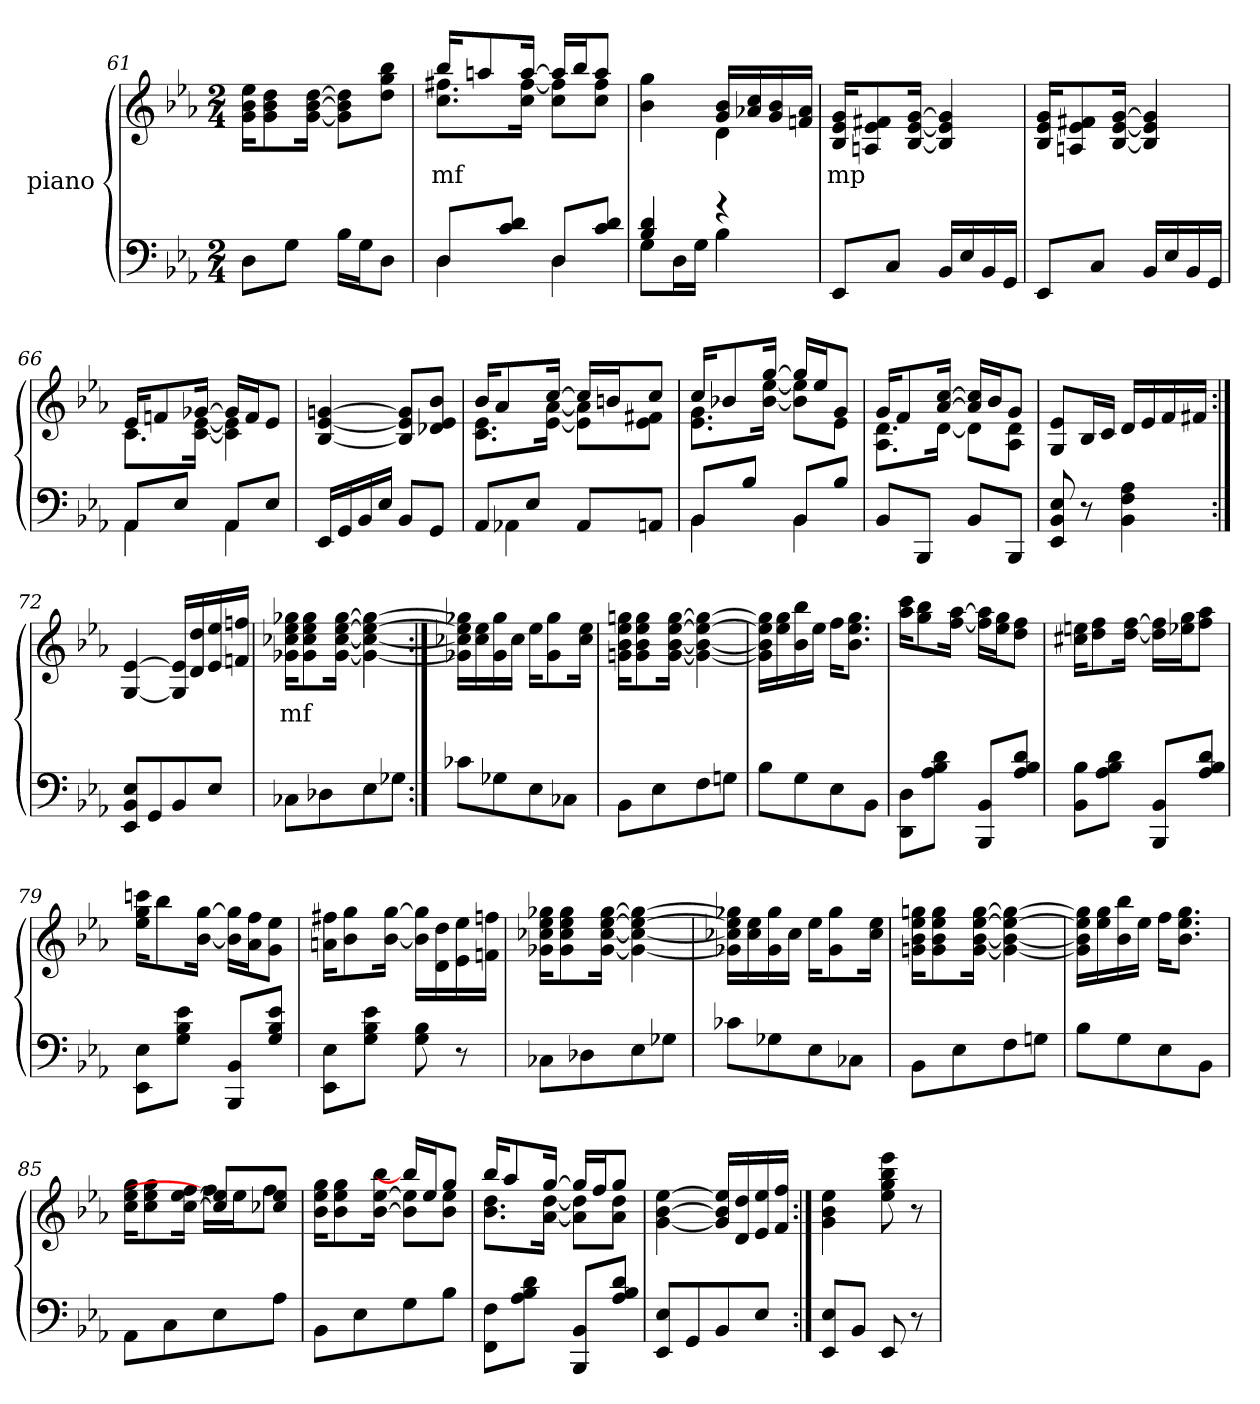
**kern	**kern	**text
*part2	*part1	*part1
*staff2	*staff1	*staff1
*I"piano	*I"piano	*
*clefF4	*clefG2	*
*k[b-e-a-]	*k[b-e-a-]	*
*E-:	*E-:	*
*M2/4	*M2/4	*
=61	=61	=61
8DL	16ee- 16b- 16gKL	.
.	8dd 8b- 8g	.
8GJ	.	.
.	[16dd [16b- [16gJk	.
16B-LL	8dd] 8b-] 8g]L	.
16GJ	.	.
8DJ	8bb- 8gg 8ddJ	.
=62	=62	=62
*^	*^	*
8DL	4D	16bb-KL	8.ff#X 8.ccL	mf
.	.	8aan	.	.
8d 8cJ	.	.	.	.
.	.	[16aaJk	[16ff# 16ccJk	.
8DL	4D	16aaLL]	8ff#] 8ccL	.
.	.	16bb-J	.	.
8d 8cJ	.	8aaJ	8ff# 8ccJ	.
=63	=63	=63	=63	=63
4d 4B-	8GL	4gg 4b-	4ryy	.
.	16DL	.	.	.
.	16GJJ	.	.	.
4r	4B-	16b- 16gLL	4d	.
.	.	16cc 16a-X	.	.
.	.	16b- 16g	.	.
.	.	16a- 16fnJJ	.	.
*v	*v	*	*	*
*	*v	*v	*
=64	=64	=64
8EE-L	16g 16e- 16B-KL	mp
.	8f#X 8e- 8An	.
8CJ	.	.
.	[16g [16e- [16B-Jk	.
16BB-LL	4g] 4e-] 4B-]	.
16E-	.	.
16BB-	.	.
16GGJJ	.	.
=65	=65	=65
8EE-L	16g 16e- 16B-KL	.
.	8f#X 8e- 8An	.
8CJ	.	.
.	[16g [16e- [16B-Jk	.
16BB-LL	4g] 4e-] 4B-]	.
16E-	.	.
16BB-	.	.
16GGJJ	.	.
=66	=66	=66
*^	*^	*
8AA-L	4AA-	16e-KL	8.cL	.
.	.	8fn	.	.
8E-J	.	.	.	.
.	.	[16g-XJk	[16e- [16cJk	.
8AA-L	4AA-	16g-LL]	4e-] 4c]	.
.	.	16fJ	.	.
8E-J	.	8e-J	.	.
*v	*v	*	*	*
*	*v	*v	*
=67	=67	=67
16EE-LL	[4gn [4e- [4B-	.
16GG	.	.
16BB-	.	.
16E-JJ	.	.
8BB-L	8g] 8e-] 8B-]L	.
8GGJ	8b- 8e- 8d-XJ	.
=68	=68	=68
*^	*^	*
8AA-L	4AA-X	16b-KL	8.e- 8.cL	.
.	.	8a-	.	.
8E-J	.	.	.	.
.	.	[16ccJk	[16a- [16e-Jk	.
8AA-L	4ryy	16ccLL]	8a-] 8e-]L	.
.	.	16bnJ	.	.
8AAnJ	.	8ccJ	8f#X 8e-J	.
=69	=69	=69	=69	=69
8BB-L	4BB-	16ccKL	8.g 8.e-L	.
.	.	8b-X	.	.
8B-J	.	.	.	.
.	.	[16ggJk	[16ee- [16b-Jk	.
8BB-L	4BB-	16ggLL]	8ee-] 8b-]L	.
.	.	16ee-J	.	.
8B-J	.	8gJ	8e-J	.
*v	*v	*	*	*
=70	=70	=70	=70
8BB-L	16gKL	8.d 8.A-L	.
.	8f	.	.
8BBB-J	.	.	.
.	[16cc [16a-Jk	[16dJk	.
8BB-L	16cc] 16a-]LL	8dL]	.
.	16b-J	.	.
8BBB-J	8gJ	8d 8A-J	.
*	*v	*v	*
=71	=71	=71
8E- 8BB- 8EE-	8e- 8GL	.
8r	16B-L	.
.	16cJJ	.
4A- 4F 4BB-	16dLL	.
.	16e-	.
.	16f	.
.	16f#XJJ	.
=72:|!	=72:|!	=72:|!
8E- 8BB- 8EE-L	[4e- [4G	.
8GG	.	.
8BB-	16e-] 16G]LL	.
.	16dd 16d	.
8E-J	16ee- 16e-	.
.	16ffn 16fnJJ	.
=73	=73	=73
8C-XL	16gg-X 16ee- 16cc-X 16g-XKL	mf
.	8gg- 8ee- 8cc- 8g-	.
8D-X	.	.
.	[16gg- [16ee- [16cc- [16g-Jk	.
8E-	4gg-_ 4ee-_ 4cc-_ 4g-_	.
8G-XJ	.	.
=74:|!	=74:|!	=74:|!
8c-XL	16gg-X] 16ee-] 16cc-X] 16g-X]LL	.
.	16ee- 16cc-	.
8G-X	16gg- 16g-	.
.	16cc-JJ	.
8E-	16ee-KL	.
.	8gg- 8g-	.
8C-J	.	.
.	16ee- 16cc-Jk	.
=75	=75	=75
8BB-L	16ggn 16ee- 16b- 16gnKL	.
.	8gg 8ee- 8b- 8g	.
8E-	.	.
.	[16gg [16ee- [16b- [16gJk	.
8F	4gg_ 4ee-_ 4b-_ 4g_	.
8GnJ	.	.
=76	=76	=76
8B-L	16gg] 16ee-] 16b-] 16g]LL	.
.	16gg 16ee-	.
8G	16bb- 16b-	.
.	16ee-JJ	.
8E-	16ffKL	.
.	8.gg 8.ee- 8.b-J	.
8BB-J	.	.
=77	=77	=77
8D 8DDL	16ccc 16aa-KL	.
.	8bb- 8gg	.
8d 8B- 8A-J	.	.
.	[16aa- [16ffJk	.
8BB- 8BBB-L	16aa-] 16ff]LL	.
.	16gg 16ee-J	.
8d 8B- 8A-J	8ff 8ddJ	.
=78	=78	=78
8B- 8BB-L	16een 16cc#XKL	.
.	8ff 8dd	.
8d 8B- 8A-J	.	.
.	[16ff [16ddJk	.
8BB- 8BBB-L	16ff] 16dd]LL	.
.	16gg 16ee-XJ	.
8d 8B- 8A-J	8aa- 8ffJ	.
=79	=79	=79
8E- 8EE-L	16cccn 16gg 16ee-KL	.
.	8bb-	.
8e- 8B- 8GJ	.	.
.	[16gg [16b-Jk	.
8BB- 8BBB-L	16gg] 16b-]LL	.
.	16ff 16a-J	.
8e- 8B- 8GJ	8ee- 8gJ	.
=80	=80	=80
8E- 8EE-L	16ff#X 16anKL	.
.	8gg 8b-	.
8e- 8B- 8GJ	.	.
.	[16gg [16b-Jk	.
8B- 8G	16gg] 16b-]LL	.
.	16dd 16d	.
8r	16ee- 16e-	.
.	16ffn 16fnJJ	.
=81	=81	=81
8C-XL	16gg-X 16ee- 16cc-X 16g-XKL	.
.	8gg- 8ee- 8cc- 8g-	.
8D-X	.	.
.	[16gg- [16ee- [16cc- [16g-Jk	.
8E-	4gg-_ 4ee-_ 4cc-_ 4g-_	.
8G-XJ	.	.
=82	=82	=82
8c-XL	16gg-X] 16ee-] 16cc-X] 16g-X]LL	.
.	16ee- 16cc-	.
8G-X	16gg- 16g-	.
.	16cc-JJ	.
8E-	16ee-KL	.
.	8gg- 8g-	.
8C-J	.	.
.	16ee- 16cc-Jk	.
=83	=83	=83
8BB-L	16ggn 16ee- 16b- 16gnKL	.
.	8gg 8ee- 8b- 8g	.
8E-	.	.
.	[16gg [16ee- [16b- [16gJk	.
8F	4gg_ 4ee-_ 4b-_ 4g_	.
8GnJ	.	.
=84	=84	=84
8B-L	16gg] 16ee-] 16b-] 16g]LL	.
.	16gg 16ee-	.
8G	16bb- 16b-	.
.	16ee-JJ	.
8E-	16ffKL	.
.	8.gg 8.ee- 8.b-J	.
8BB-J	.	.
=85	=85	=85
*	*^	*
8AA-L	16gg 16ee- 16ccKL	4ryy	.
.	8gg 8ee- 8cc	.	.
8C	.	.	.
.	16ff [16ee- [16ccJk	.	.
8E-	8ee-] 8cc]L	16ffLL]	.
.	.	16ee-J	.
8A-J	8ee- 8cc-XJ	8ffJ	.
=86	=86	=86	=86
8BB-L	16gg 16ee- 16b-KL	4ryy	.
.	8gg 8ee- 8b-	.	.
8E-	.	.	.
.	16bb- [16ee- [16b-Jk	.	.
8G	16bb-LL]	8ee-] 8b-]L	.
.	16ee-J	.	.
8B-J	8ggJ	8ee- 8b-J	.
=87	=87	=87	=87
8F 8FFL	16bb-KL	8.dd 8.b-L	.
.	8aa-	.	.
8d 8B- 8A-J	.	.	.
.	[16ggJk	[16dd [16a-Jk	.
8BB- 8BBB-L	16ggLL]	8dd] 8a-]L	.
.	16ffJ	.	.
8d 8B- 8A-J	8ggJ	8dd 8a-J	.
*	*v	*v	*
=88	=88	=88
8E- 8EE-L	[4ee- [4b- [4g	.
8GG	.	.
8BB-	16ee-] 16b-] 16g]LL	.
.	16dd 16d	.
8E-J	16ee- 16e-	.
.	16ff 16fJJ	.
=89:|!	=89:|!	=89:|!
8E- 8EE-L	4ee- 4b- 4g	.
8BB-J	.	.
8EE-	8eee- 8bb- 8gg 8ee-	.
8r	8r	.
=	=	=
*-	*-	*-
